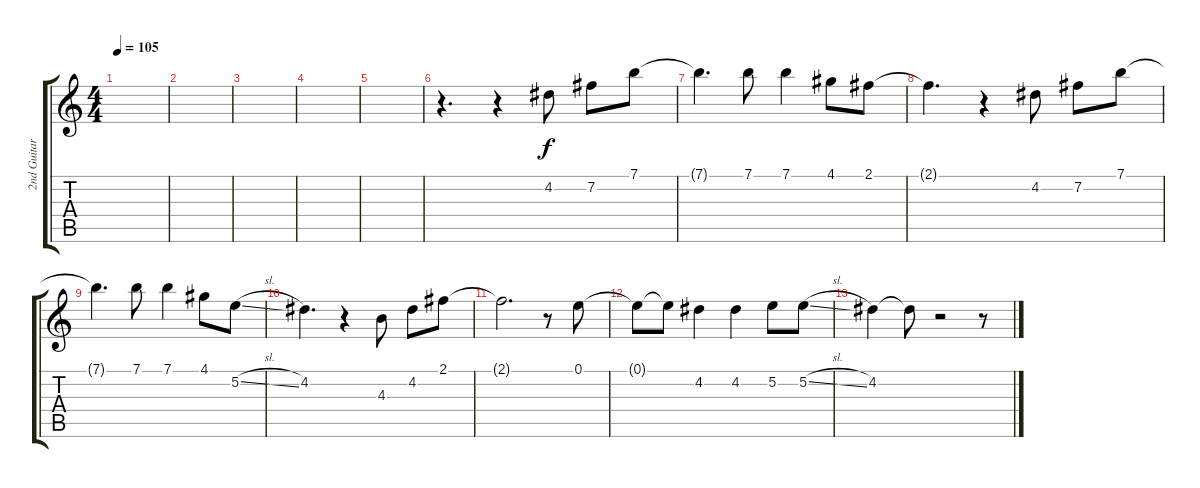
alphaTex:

\track ("2nd Guitar Octave solo/Backing Vocals" "2nd Guitar") {instrument overdrivenguitar}
\staff {score tabs}
\tuning (E4 B3 G3 D3 A2 E2) {hide}
\ts (4 4)
\tempo 105
\clef g2
\ks c
|
|
|
|
|
r.4{d} r.4 4.2.8 7.2.8 7.1.8 |
7.1{t}.4{d} 7.1.8 7.1.4 4.1.8 2.1.8 |
2.1{t}.4{d} r.4 4.2.8 7.2.8 7.1.8 |
7.1{t}.4{d} 7.1.8 7.1.4 4.1.8 5.2{sl}.8 |
4.2.4{d} r.4 4.3.8 4.2.8 2.1.8 |
2.1{t}.2{d} r.8 0.1.8 |
0.1{t}.8 0.1{t}.8 4.2.4 4.2.4 5.2.8 5.2{sl}.8 |
4.2.4 4.2{t}.8 r.2 r.8
